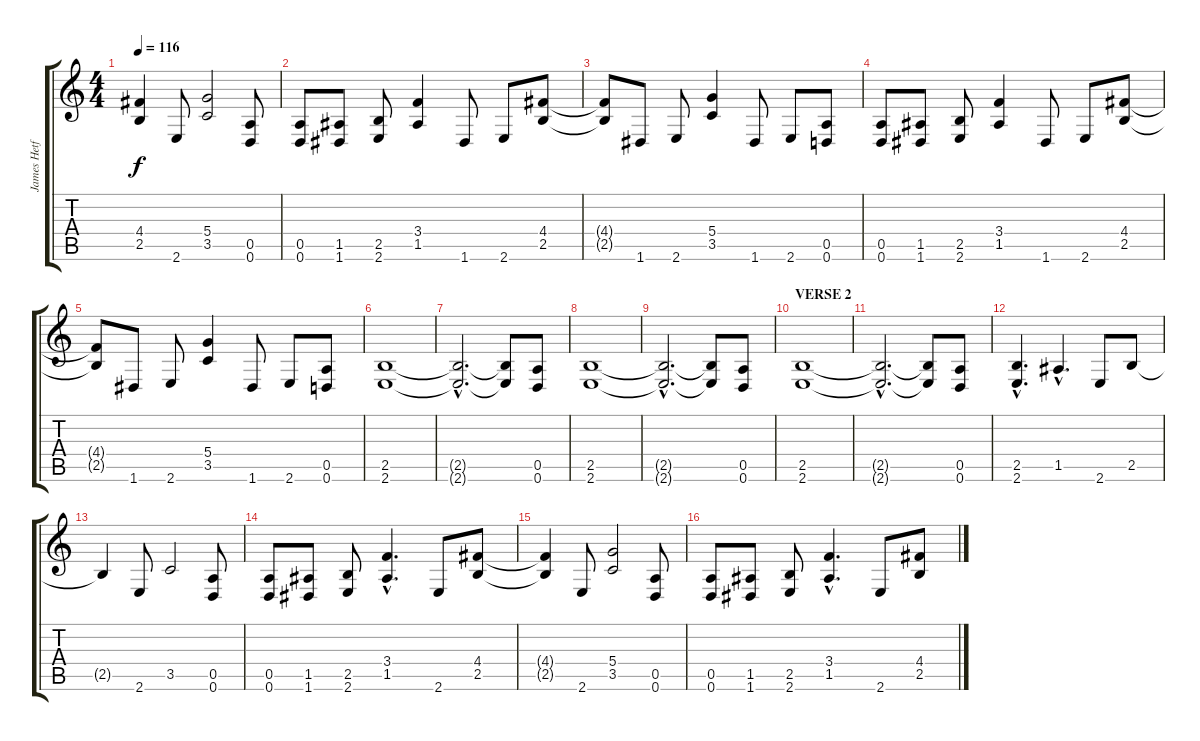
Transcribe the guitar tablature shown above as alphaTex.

\track ("James Hetfeild (Rhythm)" "James Hetf") {instrument overdrivenguitar}
\staff {score tabs}
\tuning (E4 B3 G3 D3 A2 D2) {hide}
\ts (4 4)
\tempo 116
\clef g2
\ks c
(4.4{t} 2.5{t}).4{dy f} 2.6.8 (5.4 3.5).2 (0.5 0.6).8 |
(0.5 0.6).8 (1.5 1.6).8 (2.5 2.6).8 (3.4 1.5).4 1.6.8 2.6.8 (4.4 2.5).8 |
(4.4{t} 2.5{t}).8 1.6.8 2.6.8 (5.4 3.5).4 1.6.8 2.6.8 (0.5 0.6).8 |
(0.5 0.6).8 (1.5 1.6).8 (2.5 2.6).8 (3.4 1.5).4 1.6.8 2.6.8 (4.4 2.5).8 |
(4.4{t} 2.5{t}).8 1.6.8 2.6.8 (5.4 3.5).4 1.6.8 2.6.8 (0.5 0.6).8 |
(2.5 2.6).1 |
(2.5{hac t} 2.6{hac t}).2{d} (2.5{t} 2.6{t}).8 (0.5 0.6).8 |
(2.5 2.6).1 |
(2.5{hac t} 2.6{hac t}).2{d} (2.5{t} 2.6{t}).8 (0.5 0.6).8{instrument acousticguitarsteel} |
\section ("" "VERSE 2")
(2.5 2.6).1 |
(2.5{hac t} 2.6{hac t}).2{d} (2.5{t} 2.6{t}).8 (0.5 0.6).8 |
(2.5{hac} 2.6{hac}).4{d} 1.5{hac}.4{d} 2.6.8 2.5.8 |
2.5{t}.4 2.6.8 3.5.2 (0.5 0.6).8{volume 13 instrument overdrivenguitar} |
(0.5 0.6).8 (1.5 1.6).8 (2.5 2.6).8 (3.4{hac} 1.5{hac}).4{d} 2.6.8 (4.4 2.5).8 |
(4.4{t} 2.5{t}).4 2.6.8 (5.4 3.5).2 (0.5 0.6).8 |
(0.5 0.6).8 (1.5 1.6).8 (2.5 2.6).8 (3.4{hac} 1.5{hac}).4{d} 2.6.8 (4.4 2.5).8
